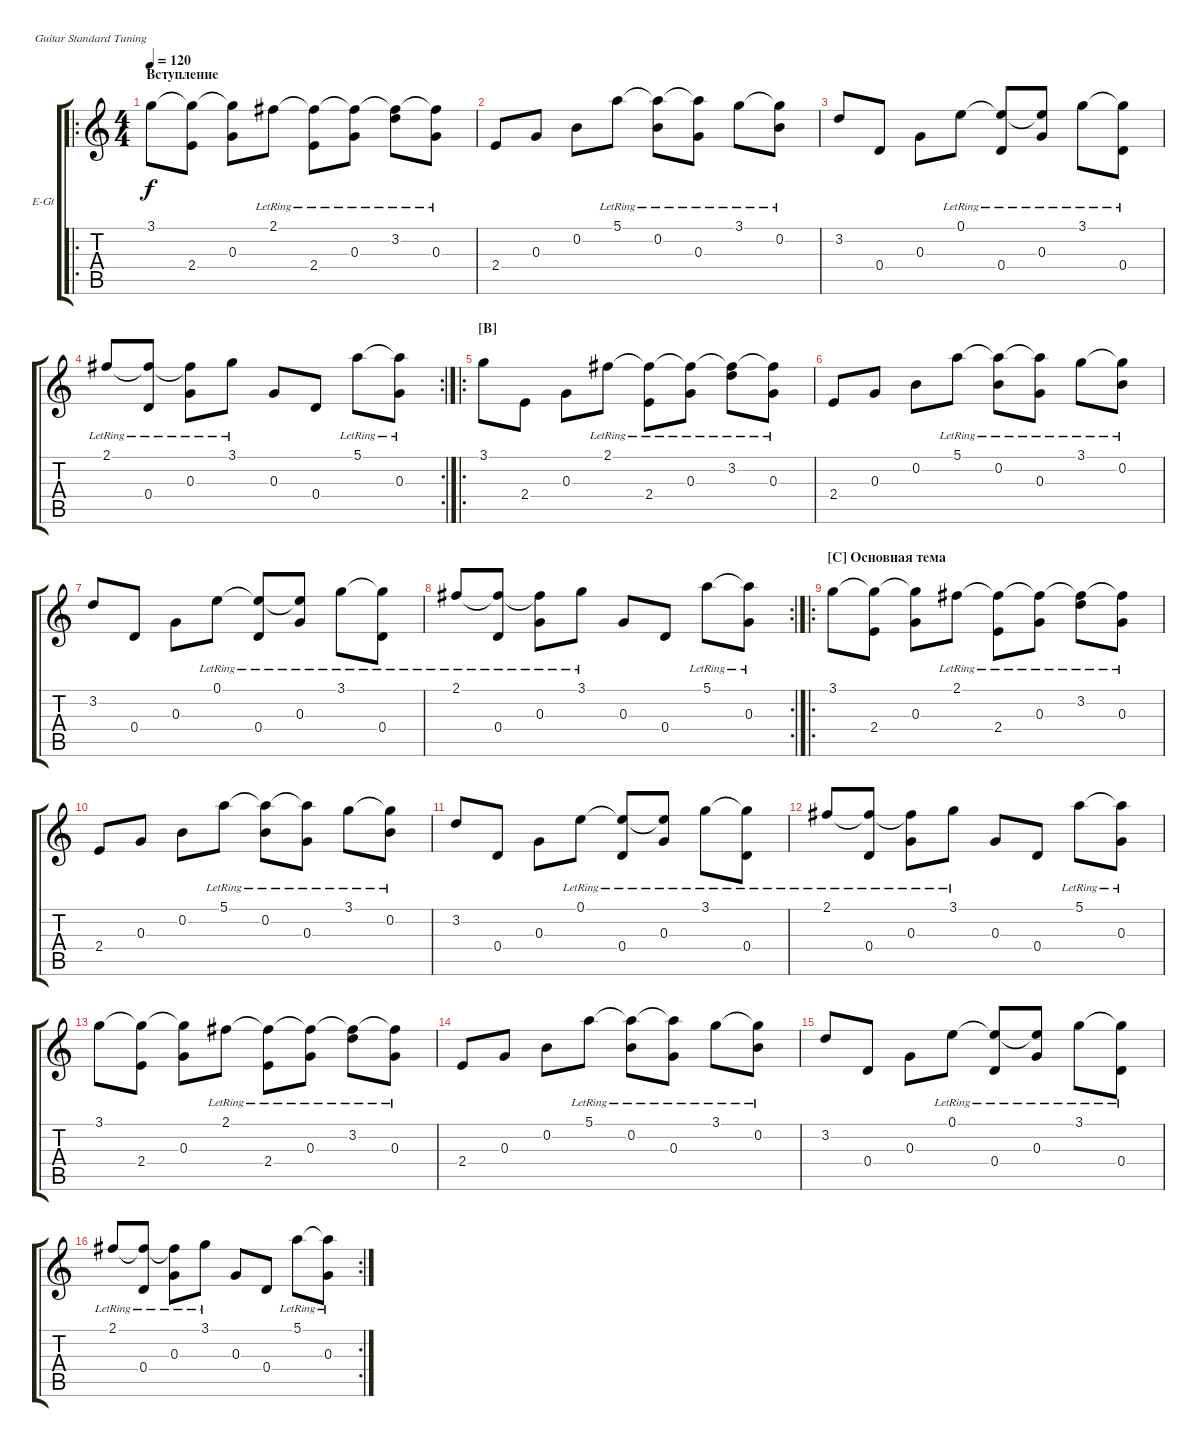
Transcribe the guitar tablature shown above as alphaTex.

\defaultSystemsLayout 4
\bracketExtendMode groupsimilarinstruments
\firstSystemTrackNameOrientation horizontal
\otherSystemsTrackNameOrientation horizontal
\track ("Electric Guitar Clean" "E-Gt") {instrument electricguitarclean}
\staff {score tabs}
\tuning (E4 B3 G3 D3 A2 E2)
\ro
\ts (4 4)
\section ("" "Вступление")
\tempo 120
\clef g2
\ks c
3.1.8{dy f instrument electricguitarclean} (2.4 3.1{t}).8 (3.1{t} 0.3).8 2.1{lr}.8 (2.4 2.1{lr t}).8 (0.3 2.1{lr t}).8 (3.2 2.1{lr t}).8 (2.1{lr t} 0.3).8 |
2.4.8 0.3.8 0.2.8 5.1{lr}.8 (0.2 5.1{lr t}).8 (5.1{lr t} 0.3).8 3.1{lr}.8 (3.1{lr t} 0.2).8 |
3.2.8 0.4.8 0.3.8 0.1{lr}.8 (0.4 0.1{lr t}).8 (0.1{lr t} 0.3).8 3.1{lr}.8 (3.1{lr t} 0.4).8 |
\rc 2
2.1{lr}.8 (0.4 2.1{lr t}).8 (2.1{lr t} 0.3).8 3.1{lr}.8 0.3.8 0.4.8 5.1{lr}.8 (5.1{lr t} 0.3).8 |
\ro
\section ("B" "")
3.1.8 2.4.8 0.3.8 2.1{lr}.8 (2.4 2.1{lr t}).8 (0.3 2.1{lr t}).8 (3.2 2.1{lr t}).8 (2.1{lr t} 0.3).8 |
2.4.8 0.3.8 0.2.8 5.1{lr}.8 (0.2 5.1{lr t}).8 (5.1{lr t} 0.3).8 3.1{lr}.8 (3.1{lr t} 0.2).8 |
3.2.8 0.4.8 0.3.8 0.1{lr}.8 (0.4 0.1{lr t}).8 (0.1{lr t} 0.3).8 3.1{lr}.8 (3.1{lr t} 0.4).8 |
\rc 2
2.1{lr}.8 (0.4 2.1{lr t}).8 (2.1{lr t} 0.3).8 3.1{lr}.8 0.3.8 0.4.8 5.1{lr}.8 (5.1{lr t} 0.3).8 |
\ro
\section ("C" "Основная тема")
3.1.8 (2.4 3.1{t}).8 (3.1{t} 0.3).8 2.1{lr}.8 (2.4 2.1{lr t}).8 (0.3 2.1{lr t}).8 (3.2 2.1{lr t}).8 (2.1{lr t} 0.3).8 |
2.4.8 0.3.8 0.2.8 5.1{lr}.8 (0.2 5.1{lr t}).8 (5.1{lr t} 0.3).8 3.1{lr}.8 (3.1{lr t} 0.2).8 |
3.2.8 0.4.8 0.3.8 0.1{lr}.8 (0.4 0.1{lr t}).8 (0.1{lr t} 0.3).8 3.1{lr}.8 (3.1{lr t} 0.4).8 |
2.1{lr}.8 (0.4 2.1{lr t}).8 (2.1{lr t} 0.3).8 3.1{lr}.8 0.3.8 0.4.8 5.1{lr}.8 (5.1{lr t} 0.3).8 |
3.1.8 (2.4 3.1{t}).8 (3.1{t} 0.3).8 2.1{lr}.8 (2.4 2.1{lr t}).8 (0.3 2.1{lr t}).8 (3.2 2.1{lr t}).8 (2.1{lr t} 0.3).8 |
2.4.8 0.3.8 0.2.8 5.1{lr}.8 (0.2 5.1{lr t}).8 (5.1{lr t} 0.3).8 3.1{lr}.8 (3.1{lr t} 0.2).8 |
3.2.8 0.4.8 0.3.8 0.1{lr}.8 (0.4 0.1{lr t}).8 (0.1{lr t} 0.3).8 3.1{lr}.8 (3.1{lr t} 0.4).8 |
\rc 2
2.1{lr}.8 (0.4 2.1{lr t}).8 (2.1{lr t} 0.3).8 3.1{lr}.8 0.3.8 0.4.8 5.1{lr}.8 (5.1{lr t} 0.3).8
